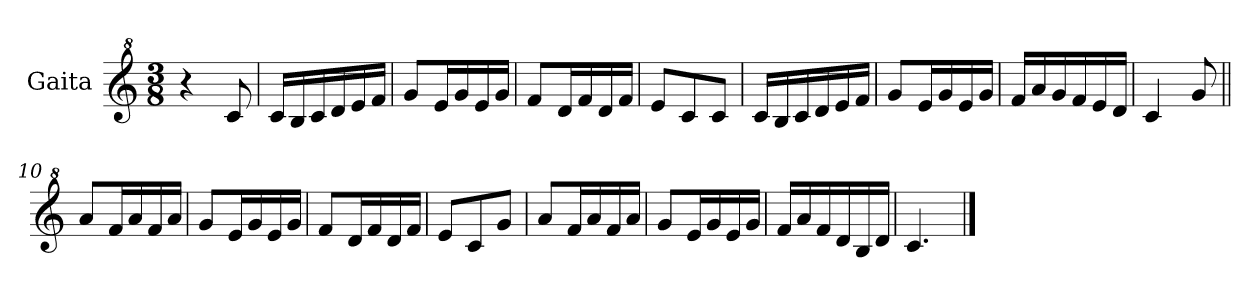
**kern
*part1
*staff1
*I"Gaita
*clefG^2
*k[]
*M3/8
*MM90
=1
4r
8cc/
=2
16cc/LL
16b/
16cc/
16dd/
16ee/
16ff/JJ
=3
8gg/L
16ee/L
16gg/
16ee/
16gg/JJ
=4
8ff/L
16dd/L
16ff/
16dd/
16ff/JJ
=5
8ee/L
8cc/
8cc/J
=6
16cc/LL
16b/
16cc/
16dd/
16ee/
16ff/JJ
=7
8gg/L
16ee/L
16gg/
16ee/
16gg/JJ
=8
16ff/LL
16aa/
16gg/
16ff/
16ee/
16dd/JJ
!!LO:LB:g=z
=9
4cc/
8gg/
=10||
8aa/L
16ff/L
16aa/
16ff/
16aa/JJ
=11
8gg/L
16ee/L
16gg/
16ee/
16gg/JJ
=12
8ff/L
16dd/L
16ff/
16dd/
16ff/JJ
=13
8ee/L
8cc/
8gg/J
=14
8aa/L
16ff/L
16aa/
16ff/
16aa/JJ
=15
8gg/L
16ee/L
16gg/
16ee/
16gg/JJ
=16
16ff/LL
16aa/
16ff/
16dd/
16b/
16dd/JJ
=17
4.cc/
==
*-
